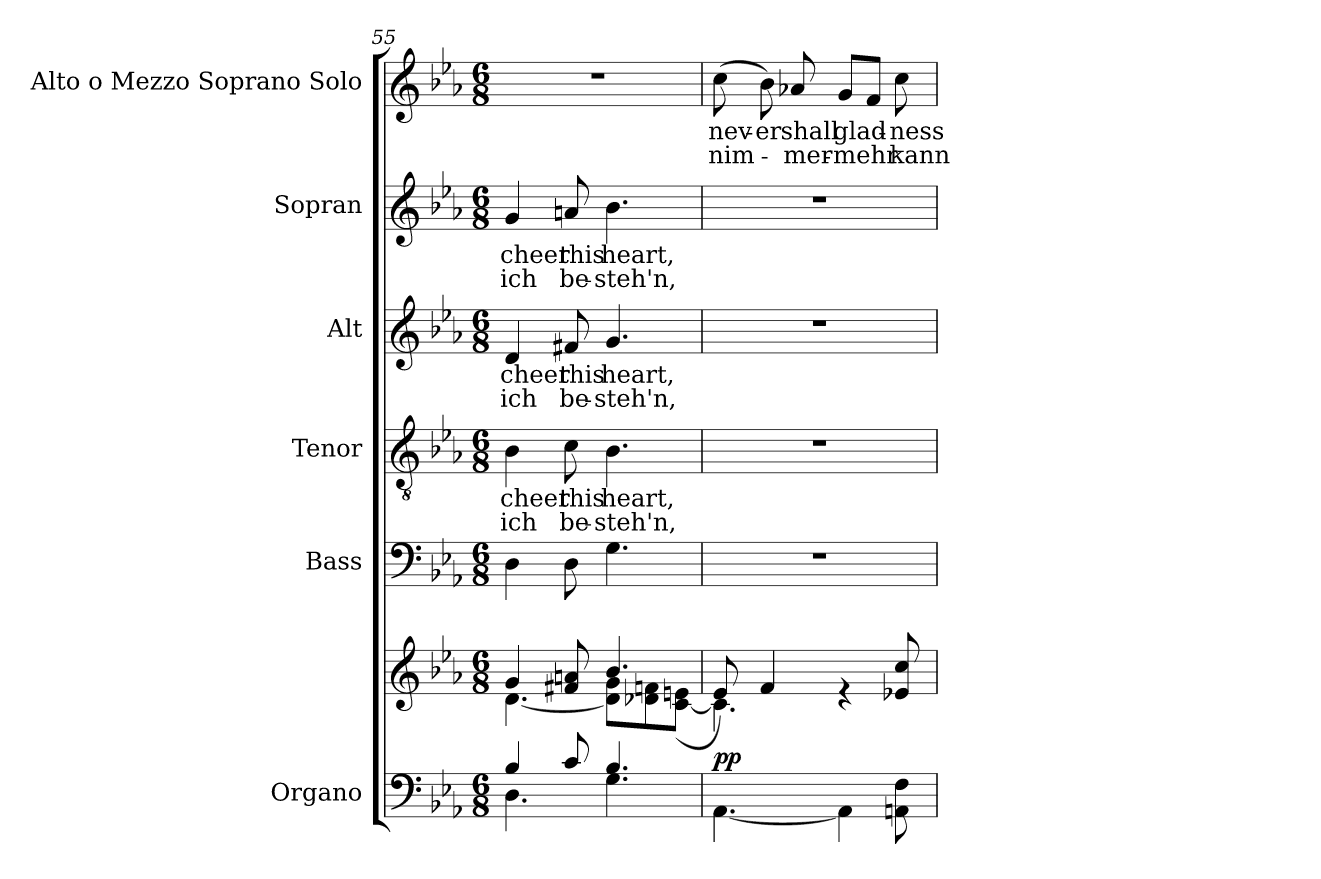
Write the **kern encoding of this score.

**kern	**kern	**dynam	**kern	**kern	**text	**text	**kern	**text	**text	**kern	**text	**text	**kern	**text	**text
*part6	*part6	*part6	*part5	*part4	*part4	*part4	*part3	*part3	*part3	*part2	*part2	*part2	*part1	*part1	*part1
*staff7	*staff6	*staff6/7	*staff5	*staff4	*staff4	*staff4	*staff3	*staff3	*staff3	*staff2	*staff2	*staff2	*staff1	*staff1	*staff1
*I"Organo	*	*	*I"Bass	*I"Tenor	*	*	*I"Alt	*	*	*I"Sopran	*	*	*I"Alto o Mezzo Soprano Solo	*	*
*	*	*	*I'B	*I'T	*	*	*I'A	*	*	*I'S	*	*	*I'S o l o	*	*
!!LO:LB:g=z
*clefF4	*clefG2	*	*clefF4	*clefGv2	*	*	*clefG2	*	*	*clefG2	*	*	*clefG2	*	*
*k[b-e-a-]	*k[b-e-a-]	*	*k[b-e-a-]	*k[b-e-a-]	*	*	*k[b-e-a-]	*	*	*k[b-e-a-]	*	*	*k[b-e-a-]	*	*
*E-:	*E-:	*	*E-:	*E-:	*	*	*E-:	*	*	*E-:	*	*	*E-:	*	*
*M6/8	*M6/8	*	*M6/8	*M6/8	*	*	*M6/8	*	*	*M6/8	*	*	*M6/8	*	*
=55	=55	=55	=55	=55	=55	=55	=55	=55	=55	=55	=55	=55	=55	=55	=55
*^	*^	*	*	*	*	*	*	*	*	*	*	*	*	*	*
4B-/	4.D\	4g/	[4.d\	.	4D\	4B-\	cheer	ich	4d/	cheer	ich	4g/	cheer	ich	2.r	.	.
8c/	.	8f#X/ 8an/	.	.	8D\	8c\	this	be-	8f#X/	this	be-	8an/	this	be-	.	.	.
4.B-/	4.G\	4.b-/	8d\] 8g\L	.	4.G\	4.B-\	heart,	-steh'n,	4.g/	heart,	-steh'n,	4.b-\	heart,	-steh'n,	.	.	.
.	.	.	8d-X\ 8fn\	.	.	.	.	.	.	.	.	.	.	.	.	.	.
.	.	.	([8c\ 8en\J	.	.	.	.	.	.	.	.	.	.	.	.	.	.
=56	=56	=56	=56	=56	=56	=56	=56	=56	=56	=56	=56	=56	=56	=56	=56	=56	=56
!	!	!	!	!LO:DY:a=2	!	!	!	!	!	!	!	!	!	!	!	!	!
2.ryy	[4.AA-\	8e-/)	4.c\]	pp	2.r	2.r	.	.	2.r	.	.	2.r	.	.	(8cc\	-nev-	nim-
.	.	4f/	.	.	.	.	.	.	.	.	.	.	.	.	8b-\)	-er	.
.	.	.	.	.	.	.	.	.	.	.	.	.	.	.	8a-X/	shall	-mer-
.	4AA-\]	4re	4.ryy	.	.	.	.	.	.	.	.	.	.	.	8g/L	glad-	-mehr
.	.	.	.	.	.	.	.	.	.	.	.	.	.	.	8f/J	.	.
.	8AAn\ 8F\	8e-X/ 8cc/	.	.	.	.	.	.	.	.	.	.	.	.	8cc\	-ness	kann
*v	*v	*	*	*	*	*	*	*	*	*	*	*	*	*	*	*	*
*	*v	*v	*	*	*	*	*	*	*	*	*	*	*	*	*	*
=	=	=	=	=	=	=	=	=	=	=	=	=	=	=	=
*-	*-	*-	*-	*-	*-	*-	*-	*-	*-	*-	*-	*-	*-	*-	*-
